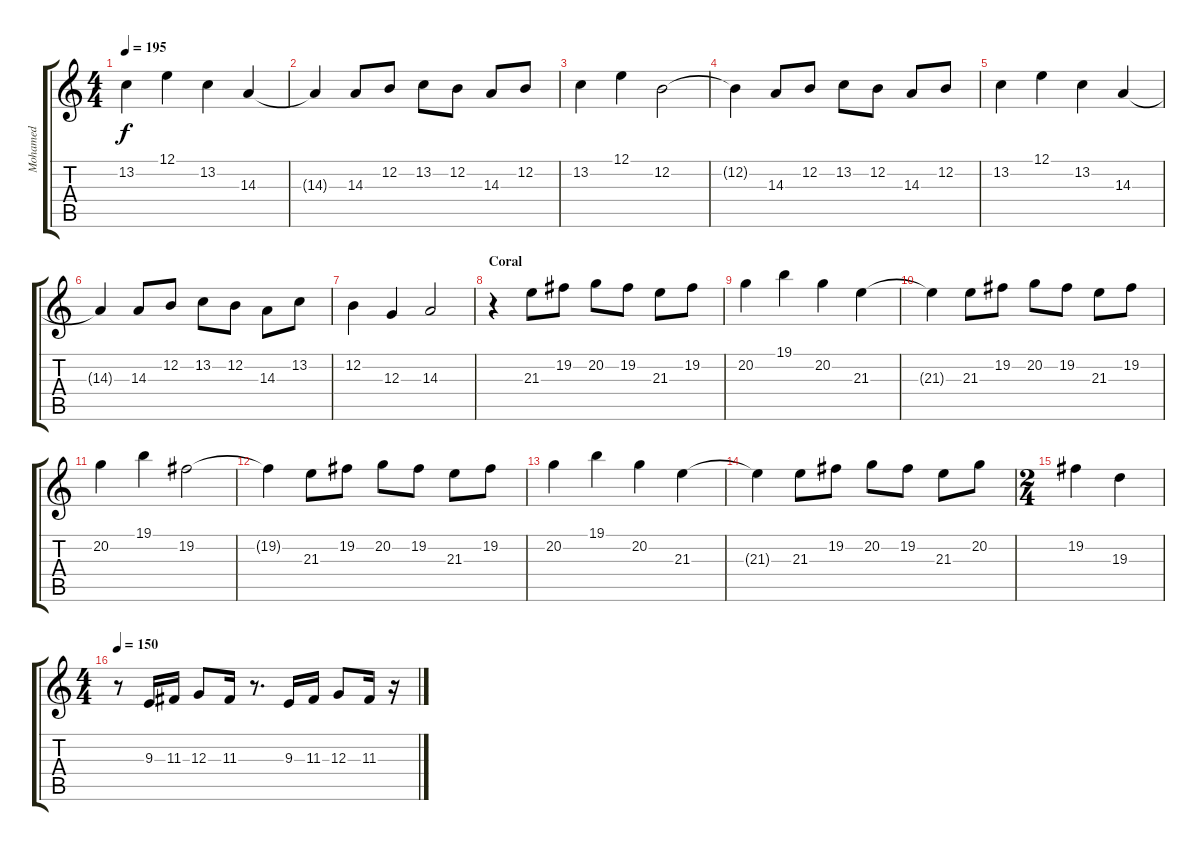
\track ("Mohamed" "Mohamed") {instrument violin}
\staff {score tabs}
\tuning (E4 B3 G3 D3 A2 E2) {hide}
\ts (4 4)
\tempo 195
\clef g2
\ks c
13.2.4{dy f} 12.1.4 13.2.4 14.3.4 |
14.3{t}.4 14.3.8 12.2.8 13.2.8 12.2.8 14.3.8 12.2.8 |
13.2.4 12.1.4 12.2.2 |
12.2{t}.4 14.3.8 12.2.8 13.2.8 12.2.8 14.3.8 12.2.8 |
13.2.4 12.1.4 13.2.4 14.3.4 |
14.3{t}.4 14.3.8 12.2.8 13.2.8 12.2.8 14.3.8 13.2.8 |
12.2.4 12.3.4 14.3.2 |
\section ("" "Coral")
r.4 21.3.8 19.2.8 20.2.8 19.2.8 21.3.8 19.2.8 |
20.2.4 19.1.4 20.2.4 21.3.4 |
21.3{t}.4 21.3.8 19.2.8 20.2.8 19.2.8 21.3.8 19.2.8 |
20.2.4 19.1.4 19.2.2 |
19.2{t}.4 21.3.8 19.2.8 20.2.8 19.2.8 21.3.8 19.2.8 |
20.2.4 19.1.4 20.2.4 21.3.4 |
21.3{t}.4 21.3.8 19.2.8 20.2.8 19.2.8 21.3.8 20.2.8 |
\ts (2 4)
19.2.4 19.3.4 |
\ts (4 4)
\tempo 150
r.8 9.3.16 11.3.16 12.3.8 11.3.16 r.8{d} 9.3.16 11.3.16 12.3.8 11.3.16 r.16
